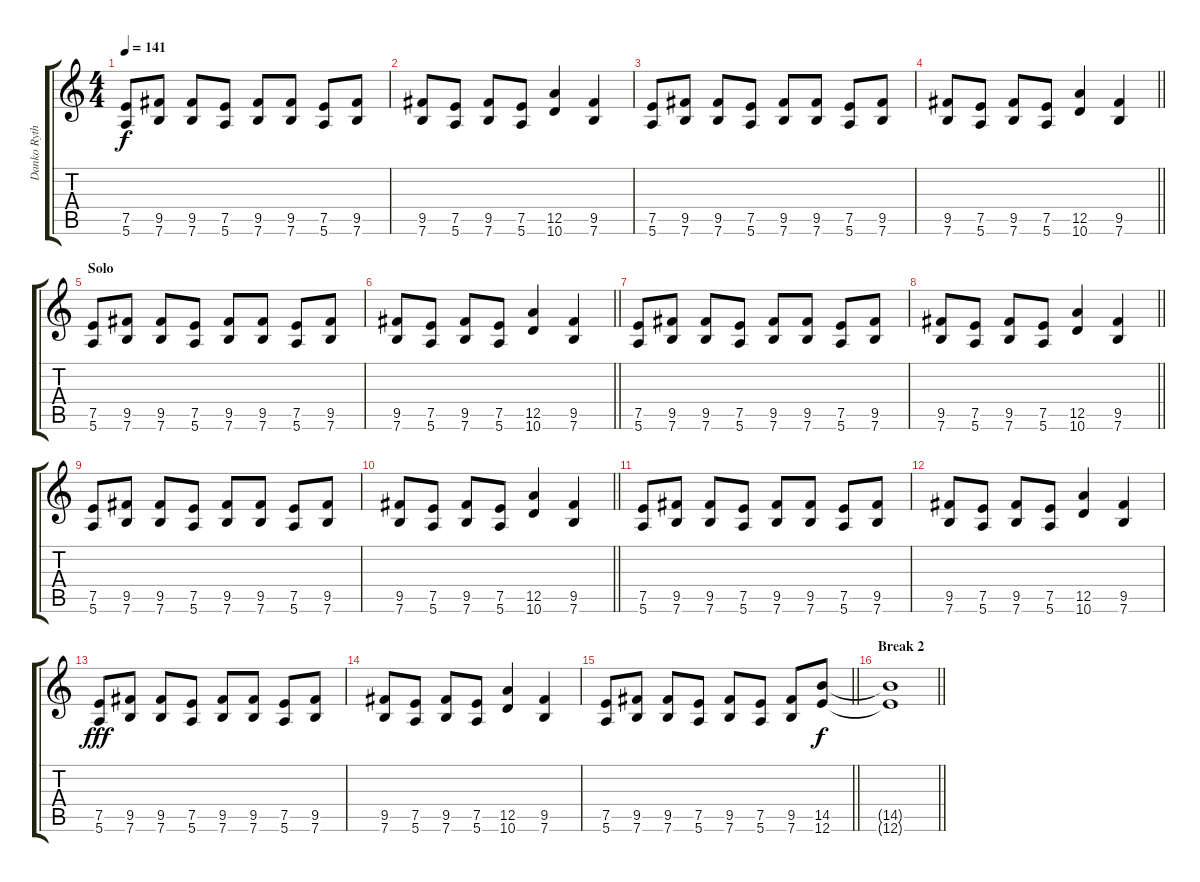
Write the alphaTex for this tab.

\track ("Danko Rythm Guitar" "Danko Ryth") {instrument overdrivenguitar}
\staff {score tabs}
\tuning (E4 B3 G3 D3 A2 E2) {hide}
\ts (4 4)
\tempo 141
\clef g2
\ks c
(7.5 5.6).8{dy f} (9.5 7.6).8 (9.5 7.6).8 (7.5 5.6).8 (9.5 7.6).8 (9.5 7.6).8 (7.5 5.6).8 (9.5 7.6).8 |
(9.5 7.6).8 (7.5 5.6).8 (9.5 7.6).8 (7.5 5.6).8 (12.5 10.6).4 (9.5 7.6).4 |
(7.5 5.6).8 (9.5 7.6).8 (9.5 7.6).8 (7.5 5.6).8 (9.5 7.6).8 (9.5 7.6).8 (7.5 5.6).8 (9.5 7.6).8 |
\barLineRight lightlight
(9.5 7.6).8 (7.5 5.6).8 (9.5 7.6).8 (7.5 5.6).8 (12.5 10.6).4 (9.5 7.6).4 |
\section ("" "Solo")
(7.5 5.6).8 (9.5 7.6).8 (9.5 7.6).8 (7.5 5.6).8 (9.5 7.6).8 (9.5 7.6).8 (7.5 5.6).8 (9.5 7.6).8 |
\barLineRight lightlight
(9.5 7.6).8 (7.5 5.6).8 (9.5 7.6).8 (7.5 5.6).8 (12.5 10.6).4 (9.5 7.6).4 |
(7.5 5.6).8 (9.5 7.6).8 (9.5 7.6).8 (7.5 5.6).8 (9.5 7.6).8 (9.5 7.6).8 (7.5 5.6).8 (9.5 7.6).8 |
\barLineRight lightlight
(9.5 7.6).8 (7.5 5.6).8 (9.5 7.6).8 (7.5 5.6).8 (12.5 10.6).4 (9.5 7.6).4 |
(7.5 5.6).8 (9.5 7.6).8 (9.5 7.6).8 (7.5 5.6).8 (9.5 7.6).8 (9.5 7.6).8 (7.5 5.6).8 (9.5 7.6).8 |
\barLineRight lightlight
(9.5 7.6).8 (7.5 5.6).8 (9.5 7.6).8 (7.5 5.6).8 (12.5 10.6).4 (9.5 7.6).4 |
(7.5 5.6).8 (9.5 7.6).8 (9.5 7.6).8 (7.5 5.6).8 (9.5 7.6).8 (9.5 7.6).8 (7.5 5.6).8 (9.5 7.6).8 |
(9.5 7.6).8 (7.5 5.6).8 (9.5 7.6).8 (7.5 5.6).8 (12.5 10.6).4 (9.5 7.6).4 |
(7.5 5.6).8{dy fff} (9.5 7.6).8 (9.5 7.6).8 (7.5 5.6).8 (9.5 7.6).8 (9.5 7.6).8 (7.5 5.6).8 (9.5 7.6).8 |
(9.5 7.6).8 (7.5 5.6).8 (9.5 7.6).8 (7.5 5.6).8 (12.5 10.6).4 (9.5 7.6).4 |
\barLineRight lightlight
(7.5 5.6).8 (9.5 7.6).8 (9.5 7.6).8 (7.5 5.6).8 (9.5 7.6).8 (7.5 5.6).8 (9.5 7.6).8 (14.5 12.6).8{dy f} |
\section ("" "Break 2")
\barLineRight lightlight
(14.5{t} 12.6{t}).1
